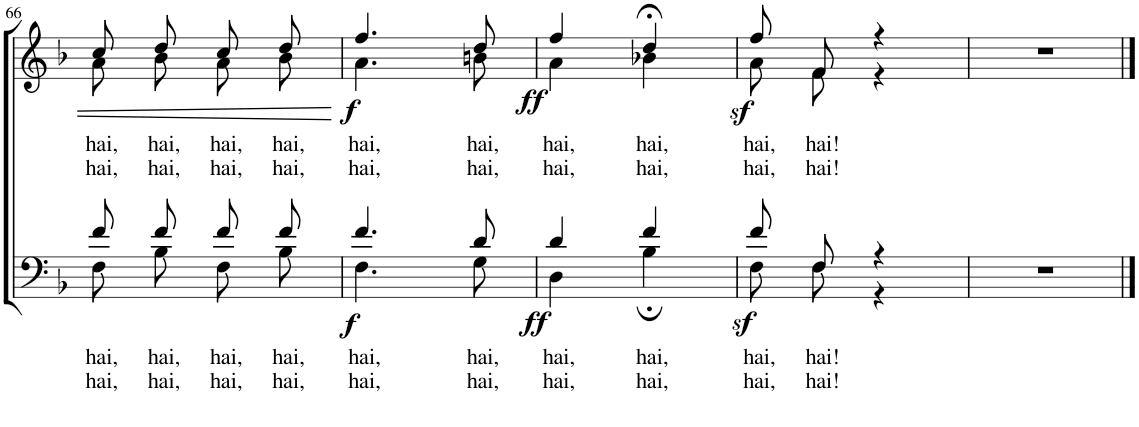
**kern	**text	**text	**dynam	**kern	**text	**text	**dynam
*part2	*part2	*part2	*part2	*part1	*part1	*part1	*part1
*staff2	*staff2	*staff2	*staff2	*staff1	*staff1	*staff1	*staff1
*I"T B	*	*	*	*I"S A	*	*	*
!!LO:PB:g=z
*clefF4	*	*	*	*clefG2	*	*	*
*k[b-]	*	*	*	*k[b-]	*	*	*
*M2/4	*	*	*	*M2/4	*	*	*
=66	=66	=66	=66	=66	=66	=66	=66
*^	*	*	*	*	*	*	*
!	!	!LO:LY:b	!	!	!	!	!	!
*	*^	*	*	*	*	*	*	*
!	!	!	!	!LO:LY:b	!	!	!LO:LY:b	!	!
*	*	*	*	*	*	*^	*	*	*
!	!	!	!	!	!	!	!	!	!LO:LY:b	!
2ryy	8f/L	8F\L	.	hai,	.	8cc/L	8a\L	.	hai,	.
!	!	!	!LO:LY:b	!	!	!	!	!	!	!
!	!	!	!	!LO:LY:b	!	!	!	!LO:LY:b	!	!
!	!	!	!	!	!	!	!	!	!LO:LY:b	!
.	8f/J	8B-\J	.	hai,	.	8dd/J	8b-\J	.	hai,	.
!	!	!	!LO:LY:b	!	!	!	!	!	!	!
!	!	!	!	!LO:LY:b	!	!	!	!LO:LY:b	!	!
!	!	!	!	!	!	!	!	!	!LO:LY:b	!
.	8f/L	8F\L	.	hai,	.	8cc/L	8a\L	.	hai,	.
!	!	!	!LO:LY:b	!	!	!	!	!	!	!
!	!	!	!	!LO:LY:b	!	!	!	!LO:LY:b	!	!
!	!	!	!	!	!	!	!	!	!LO:LY:b	!
.	8f/J	8B-\J	.	hai,	.	8dd/J	8b-\J	.	hai,	.
=67	=67	=67	=67	=67	=67	=67	=67	=67	=67	=67
!	!	!	!LO:LY:b	!	!	!	!	!	!	!
!	!	!	!	!LO:LY:b	!	!	!	!LO:LY:b	!	!
!	!	!	!	!	!LO:DY:b	!	!	!	!LO:LY:b	!LO:DY:b
2ryy	4.f/	4.F\	.	hai,	f	4.ff/	4.a\	.	hai,	f
!	!	!	!LO:LY:b	!	!	!	!	!	!	!
!	!	!	!	!LO:LY:b	!	!	!	!LO:LY:b	!	!
!	!	!	!	!	!	!	!	!	!LO:LY:b	!
.	8d/	8G\	.	hai,	.	8dd/	8bn\	.	hai,	.
=68	=68	=68	=68	=68	=68	=68	=68	=68	=68	=68
!	!	!	!LO:LY:b	!	!	!	!	!	!	!
!	!	!	!	!LO:LY:b	!	!	!	!LO:LY:b	!	!
!	!	!	!	!	!LO:DY:b	!	!	!	!LO:LY:b	!LO:DY:b
2ryy	4d/	4D\	.	hai,	ff	4ff/	4a\	.	hai,	ff
!	!	!	!LO:LY:b	!	!	!	!	!	!	!
!	!	!	!	!LO:LY:b	!	!	!	!LO:LY:b	!	!
!	!	!	!	!	!	!	!	!	!LO:LY:b	!
.	4f/	4B-;\	.	hai,	.	4dd;</	4b-X\	.	hai,	.
=69	=69	=69	=69	=69	=69	=69	=69	=69	=69	=69
!	!	!	!LO:LY:b	!	!	!	!	!	!	!
!	!	!	!	!LO:LY:b	!	!	!	!LO:LY:b	!	!
!	!	!	!	!	!LO:DY:b	!	!	!	!LO:LY:b	!LO:DY:b
2ryy	8f/L	8F\L	.	hai,	sf	8ff/L	8a\L	.	hai,	sf
!	!	!	!LO:LY:b	!	!	!	!	!	!	!
!	!	!	!	!LO:LY:b	!	!	!	!LO:LY:b	!	!
!	!	!	!	!	!	!	!	!	!LO:LY:b	!
.	8F/J	8F\J	.	hai!	.	8f/J	8f\J	.	hai!	.
.	4r	4r	.	.	.	4r	4r	.	.	.
*v	*v	*v	*	*	*	*	*	*	*	*
*	*	*	*	*v	*v	*	*	*
=70	=70	=70	=70	=70	=70	=70	=70
2r	.	.	.	2r	.	.	.
==	==	==	==	==	==	==	==
*-	*-	*-	*-	*-	*-	*-	*-
